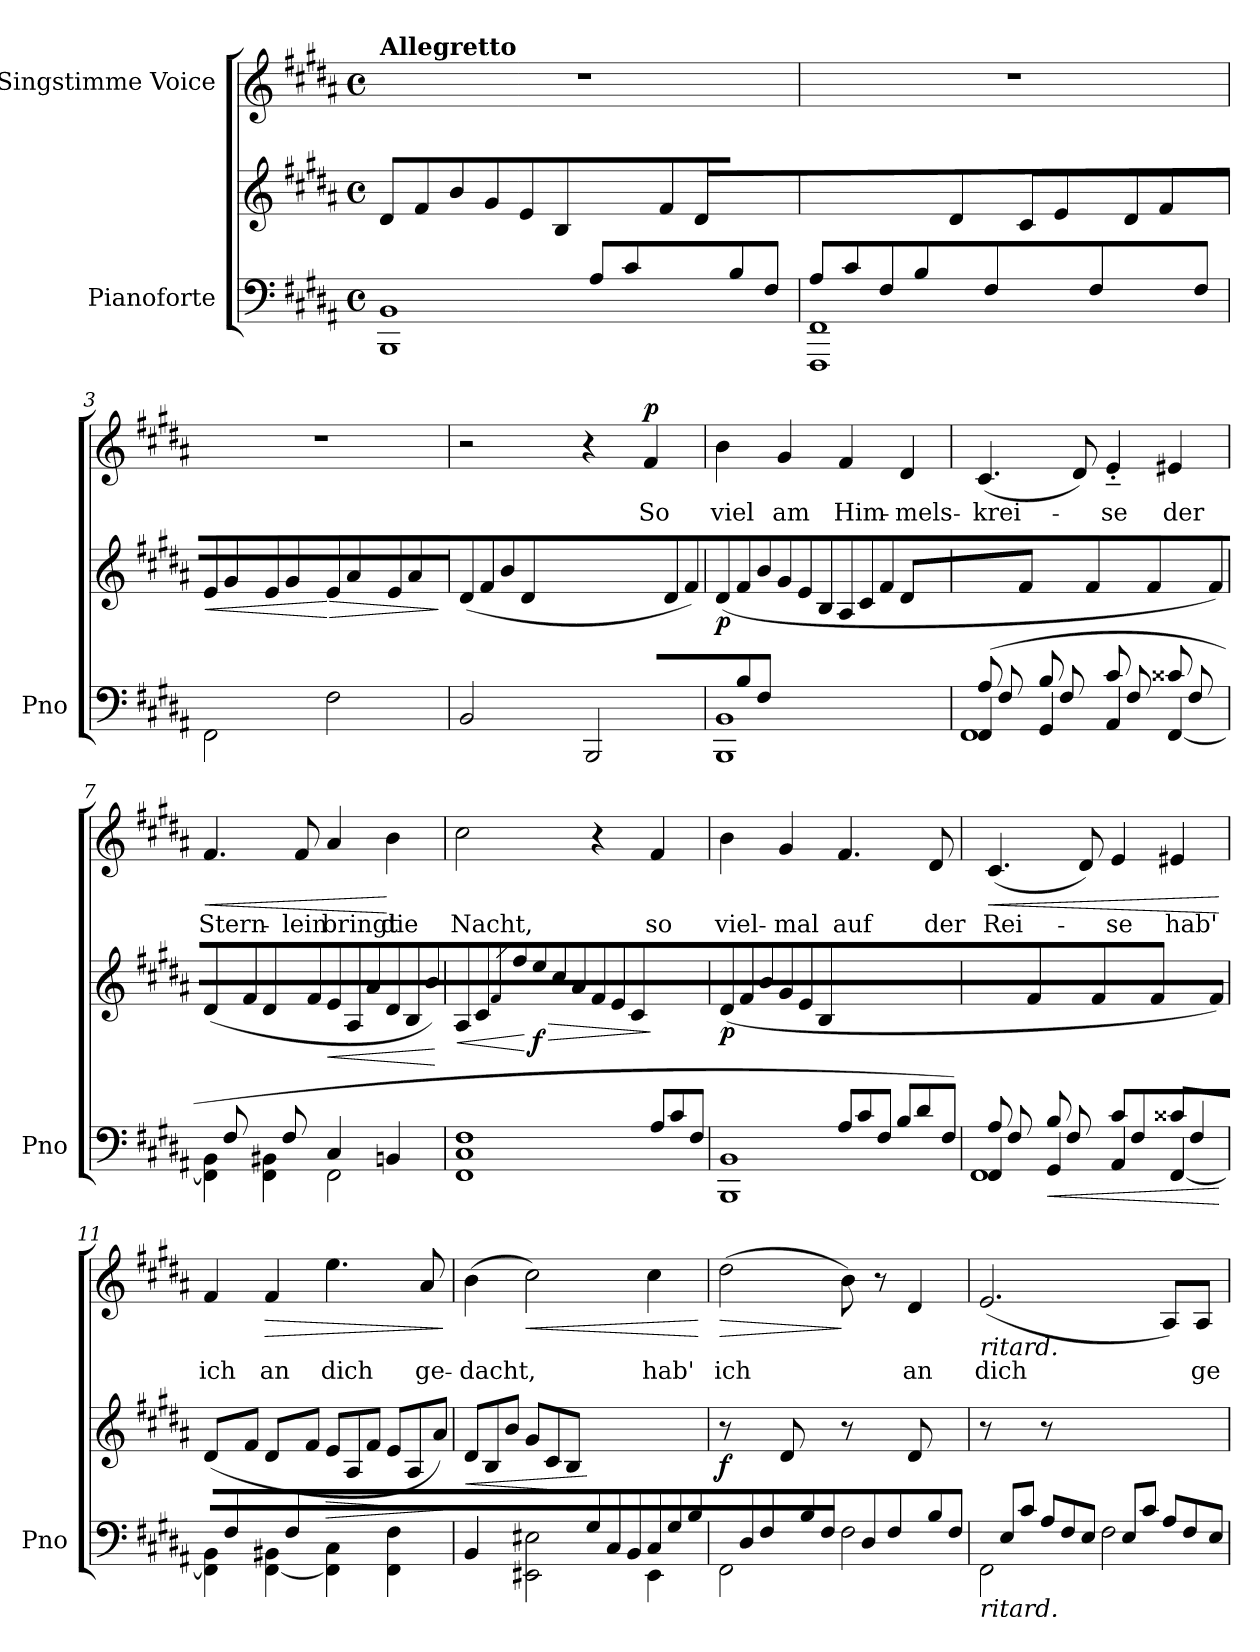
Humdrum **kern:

**kern	**kern	**dynam	**kern	**text	**dynam
*part2	*part2	*part2	*part1	*part1	*part1
*staff3	*staff2	*staff2/3	*staff1	*staff1	*staff1
*I"Pianoforte	*	*	*I"Singstimme  Voice	*	*
*I'Pno	*	*	*	*	*
*clefF4	*clefG2	*	*clefG2	*	*
*k[f#c#g#d#a#]	*k[f#c#g#d#a#]	*	*k[f#c#g#d#a#]	*	*
*M4/4	*M4/4	*	*M4/4	*	*
*met(c)	*met(c)	*	*met(c)	*	*
=1	=1	=1	=1	=1	=1
*^	*	*	*	*	*
*	*	*Xtuplet	*	*	*	*
!	!	!	!	!LO:TX:a:B:t=Allegretto	!	!
!	!	!	!LO:DY:b	!	!	!
!	!	!	!LO:DY:n=1:b	!	!	!
2ryy	1BBB 1BB	(>12d#/L	p other-dynamics	1r	.	.
.	.	12f#/	.	.	.	.
.	.	12b/J	.	.	.	.
.	.	12g#/L	.	.	.	.
.	.	12e/	.	.	.	.
.	.	12B/J	.	.	.	.
*Xtuplet	*	*	*	*	*	*
12A#/L	.	6ryy	.	.	.	.
12c#/	.	.	.	.	.	.
6ryy	.	12f#/J	.	.	.	.
.	.	12d#/L	.	.	.	.
12B/	.	6ryy	.	.	.	.
12F#/J)	.	.	.	.	.	.
=2	=2	=2	=2	=2	=2	=2
12A#/L	1FFF# 1FF#	3ryy	.	1r	.	.
12c#/	.	.	.	.	.	.
12F#/J	.	.	.	.	.	.
12B/L	.	.	.	.	.	.
12ryy	.	12d#/	.	.	.	.
12F#/J	.	12ryy	.	.	.	.
6ryy	.	12c#/L	.	.	.	.
.	.	12e/	.	.	.	.
12F#/J	.	12ryy	.	.	.	.
6ryy	.	12d#/L	.	.	.	.
.	.	12f#/	.	.	.	.
12F#/J	.	12ryy	.	.	.	.
!!LO:LB:g=z
=3	=3	=3	=3	=3	=3	=3
!	!	!	!LO:HP:b	!	!	!
6ryy	2FF#\	(12e/L	<	1r	.	.
.	.	12g#/	.	.	.	.
12F#/J	.	12ryy	.	.	.	.
6ryy	.	12e/L	.	.	.	.
.	.	12g#/	.	.	.	.
12F#/J	.	12ryy	.	.	.	.
!	!	!	!LO:HP:n=1:b	!	!	!
6ryy	2F#\	12e/L	[ >	.	.	.
.	.	12a#/	.	.	.	.
12A#/J	.	12ryy	.	.	.	.
6ryy	.	12e/L	.	.	.	.
.	.	12a#/	.	.	.	.
12A#/J)	.	12ryy	.	.	.	.
*v	*v	*	*	*	*	*
.	.	]	.	.	.
!!LO:LB:g=z
=4	=4	=4	=4	=4	=4
*^	*	*	*	*	*
3ryy	2BB/	(>12d#/L	.	2r	.	.
.	.	12f#/	.	.	.	.
.	.	12b/J	.	.	.	.
.	.	12d#/L	.	.	.	.
12B/	.	2ryy	.	.	.	.
12F#/J	.	.	.	.	.	.
12D#/L	2BBB/	.	.	4r	.	.
12F#/	.	.	.	.	.	.
12A#/J	.	.	.	.	.	.
!	!	!	!	!	!LO:LY:b	!LO:DY:a
12B/L	.	.	.	4f#/	So	p
6ryy	.	12d#/	.	.	.	.
.	.	12f#/J)	.	.	.	.
=5	=5	=5	=5	=5	=5	=5
!	!	!	!LO:DY:b	!	!LO:LY:b	!
6%5ryy	1BBB 1BB	(>12d#/L	p	4b\	viel	.
.	.	12f#/	.	.	.	.
.	.	12b/J	.	.	.	.
!	!	!	!	!	!LO:LY:b	!
.	.	12g#/L	.	4g#/	am	.
.	.	12e/	.	.	.	.
.	.	12B/J	.	.	.	.
!	!	!	!	!	!LO:LY:b	!
.	.	12A#/L	.	4f#/	Him-	.
.	.	12c#/	.	.	.	.
.	.	12f#/J	.	.	.	.
!	!	!	!	!	!LO:LY:b	!
.	.	12d#/L	.	4d#/	-mels-	.
12B/	.	6ryy	.	.	.	.
12F#/J)	.	.	.	.	.	.
!!LO:LB:g=z
=6	=6	=6	=6	=6	=6	=6
*	*^	*	*	*	*	*
!	!	!	!	!	!	!LO:LY:b	!
(12A#/L	4FF#/	1FF#	6ryy	.	(4.c#/	-krei-	.
12F#/	.	.	.	.	.	.	.
12ryy	.	.	12f#/J	.	.	.	.
12B/L	4GG#/	.	6ryy	.	.	.	.
12F#/	.	.	.	.	.	.	.
.	.	.	.	.	8d#/)	.	.
12ryy	.	.	12f#/J	.	.	.	.
!	!	!	!	!	!	!LO:LY:b	!
12c#/L	4AA#/	.	6ryy	.	4e'~/	-se	.
12F#/	.	.	.	.	.	.	.
12ryy	.	.	12f#/J	.	.	.	.
!	!	!	!	!	!	!LO:LY:b	!
12c##X/L	[<4FF#/	.	6ryy	.	4e#X/	der	.
12F#/	.	.	.	.	.	.	.
12ryy	.	.	12f#/J)	.	.	.	.
=7	=7	=7	=7	=7	=7	=7	=7
!	!	!	!	!	!	!LO:LY:b	!LO:HP:b
12ryy	4FF#\] 4BB\	2ryy	(12d#/L	.	4.f#/	Stern-	<
12F#/	.	.	12ryy	.	.	.	.
6ryy	.	.	12f#/J	.	.	.	.
.	4FF#\ 4BB#X\	.	12d#/L	.	.	.	.
12F#/	.	.	12ryy	.	.	.	.
!	!	!	!	!	!	!LO:LY:b	!
.	.	.	.	.	8f#/	-lein	.
12%7ryy	.	.	12f#/J	.	.	.	.
!	!	!	!	!LO:HP:b	!	!LO:LY:b	!
.	4C#/	2FF#\	12e/L	<	4a#/	bringt	.
.	.	.	12A#/	.	.	.	.
.	.	.	12a#/J	.	.	.	.
!	!	!	!	!	!	!LO:LY:b	!
.	4BBn/	.	12d#/L	.	4b\	die	[
.	.	.	12B/	.	.	.	.
.	.	.	12b/J)	.	.	.	.
*v	*v	*v	*	*	*	*	*
.	.	[	.	.	.
!!LO:PB:g=z
=8	=8	=8	=8	=8	=8
*^	*	*	*	*	*
!	!	!	!LO:HP:b	!	!LO:LY:b	!
2.ryy	1FF# 1C# 1F#	12A#/L	<	2cc#\	Nacht,	.
.	.	12c#/	.	.	.	.
.	.	8qf#/	.	.	.	.
.	.	12ff#/J	.	.	.	.
!	!	!	!LO:HP:n=1:b	!	!	!
!	!	!	!LO:DY:n=1:b	!	!	!
.	.	12ee\L	[ > f	.	.	.
.	.	12cc#\	.	.	.	.
.	.	12a#\J	.	.	.	.
.	.	12f#/L	.	4r	.	.
.	.	12e/	.	.	.	.
.	.	12c#/J	.	.	.	.
!	!	!	!	!	!LO:LY:b	!
12A#/L	.	4ryy	]	4f#/	so	.
12c#/	.	.	.	.	.	.
12F#/J	.	.	.	.	.	.
=9	=9	=9	=9	=9	=9	=9
!	!	!	!LO:DY:b	!	!LO:LY:b	!
2ryy	1BBB 1BB	(>12d#/L	p	4b\	viel-	.
.	.	12f#/	.	.	.	.
.	.	12b/J	.	.	.	.
!	!	!	!	!	!LO:LY:b	!
.	.	12g#/L	.	4g#/	-mal	.
.	.	12e/	.	.	.	.
.	.	12B/J	.	.	.	.
!	!	!	!	!	!LO:LY:b	!
12A#/L	.	2ryy	.	4.f#/	auf	.
12c#/	.	.	.	.	.	.
12F#/J	.	.	.	.	.	.
12B/L	.	.	.	.	.	.
12d#/	.	.	.	.	.	.
!	!	!	!	!	!LO:LY:b	!
.	.	.	.	8d#/	der	.
12F#/J)	.	.	.	.	.	.
!!LO:LB:g=z
=10	=10	=10	=10	=10	=10	=10
*	*^	*	*	*	*	*
!	!	!	!	!	!	!LO:LY:b	!LO:HP:b
(12A#/L	4FF#/	1FF#	6ryy	.	(4.c#/	Rei-	<
12F#/	.	.	.	.	.	.	.
12ryy	.	.	12f#/J	.	.	.	.
!	!	!	!	!LO:HP:b=2	!	!	!
12B/L	4GG#/	.	6ryy	<	.	.	.
12F#/	.	.	.	.	.	.	.
.	.	.	.	.	8d#/)	.	.
12ryy	.	.	12f#/J	.	.	.	.
!	!	!	!	!	!	!LO:LY:b	!
12c#/L	4AA#/	.	6ryy	.	4e/	-se	.
12F#/	.	.	.	.	.	.	.
12ryy	.	.	12f#/J	.	.	.	.
!	!	!	!	!	!	!LO:LY:b	!
12c##X/L	[<4FF#/	.	6ryy	.	4e#X/	hab'	.
12F#/	.	.	.	.	.	.	.
12ryy	.	.	12f#/J)	.	.	.	.
*v	*v	*v	*	*	*	*	*
.	.	[	.	.	[
=11	=11	=11	=11	=11	=11
*^	*	*	*	*	*
!	!	!	!	!	!LO:LY:b	!
12ryy	4FF#\] 4BB\	(12d#/L	.	4f#/	ich	.
12F#/	.	12ryy	.	.	.	.
6ryy	.	12f#/J	.	.	.	.
!	!	!	!	!	!LO:LY:b	!LO:HP:b
.	[4FF#\ 4BB#X\	12d#/L	.	4f#/	an	>
12F#/	.	12ryy	.	.	.	.
12%7ryy	.	12f#/J	.	.	.	.
!	!	!	!LO:HP:b	!	!LO:LY:b	!
.	4FF#\] 4C#\	12e/L	>	4.ee\	dich	.
.	.	12A#/	.	.	.	.
.	.	12f#/J	.	.	.	.
.	4FF#\ 4F#\	12e/L	.	.	.	.
.	.	12A#/	.	.	.	.
!	!	!	!	!	!LO:LY:b	!
.	.	.	.	8a#/	ge-	.
.	.	12a#/J)	.	.	.	.
*v	*v	*	*	*	*	*
.	.	]	.	.	]
!!LO:LB:g=z
=12	=12	=12	=12	=12	=12
*^	*	*	*	*	*
!	!	!	!LO:HP:b	!	!LO:LY:b	!
2ryy	4BB/	12d#/L	<	(4b\	-dacht,	.
.	.	12B/	.	.	.	.
.	.	12b/J	.	.	.	.
!	!	!	!	!	!	!LO:HP:b
.	2EE#X\ 2E#X\	12g#/L	.	2cc#\)	.	<
.	.	12c#/	.	.	.	.
.	.	12B/J	.	.	.	.
12G#/L	.	2ryy	[	.	.	.
12C#/	.	.	.	.	.	.
12BB/J	.	.	.	.	.	.
!	!	!	!	!	!LO:LY:b	!
12C#/L	4EE#\	.	.	4cc#\	hab'	.
12G#/	.	.	.	.	.	.
12B/J	.	.	.	.	.	.
*v	*v	*	*	*	*	*
.	.	.	.	.	[
=13	=13	=13	=13	=13	=13
*^	*	*	*	*	*
!	!	!	!LO:DY:b	!	!LO:LY:b	!LO:HP:b
12ryy	2FF#\	12r	f	(2dd#\	ich	>
12D#/L	.	6ryy	.	.	.	.
12F#/J	.	.	.	.	.	.
12ryy	.	12d#/L	.	.	.	.
12B/	.	6ryy	.	.	.	.
12F#/J	.	.	.	.	.	.
12ryy	2F#\	12r	.	8b\)	.	]
12D#/L	.	6ryy	.	.	.	.
.	.	.	.	8r	.	.
12F#/J	.	.	.	.	.	.
!	!	!	!	!	!LO:LY:b	!
12ryy	.	12d#/L	.	4d#/	an	.
12B/	.	6ryy	.	.	.	.
12F#/J	.	.	.	.	.	.
!!LO:LB:g=z
=14	=14	=14	=14	=14	=14	=14
!	!	!	!	!LO:TX:b:i:t=ritard.	!	!
!LO:TX:b:i:t=ritard.	!	!	!	!	!	!
!	!	!	!	!	!LO:LY:b	!
12ryy	2FF#\	12r	.	(2.e/	dich	.
12E/L	.	12%5ryy	.	.	.	.
12c#/J	.	.	.	.	.	.
12A#/L	.	.	.	.	.	.
12F#/	.	.	.	.	.	.
12E/J	.	.	.	.	.	.
12ryy	2F#\	12r	.	.	.	.
12E/L	.	12%5ryy	.	.	.	.
12c#/J	.	.	.	.	.	.
12A#/L	.	.	.	8A#/L)	.	.
12F#/	.	.	.	.	.	.
!	!	!	!	!	!LO:LY:b	!
.	.	.	.	8A#/J	ge-	.
12E/J	.	.	.	.	.	.
*v	*v	*	*	*	*	*
=	=	=	=	=	=
*-	*-	*-	*-	*-	*-
